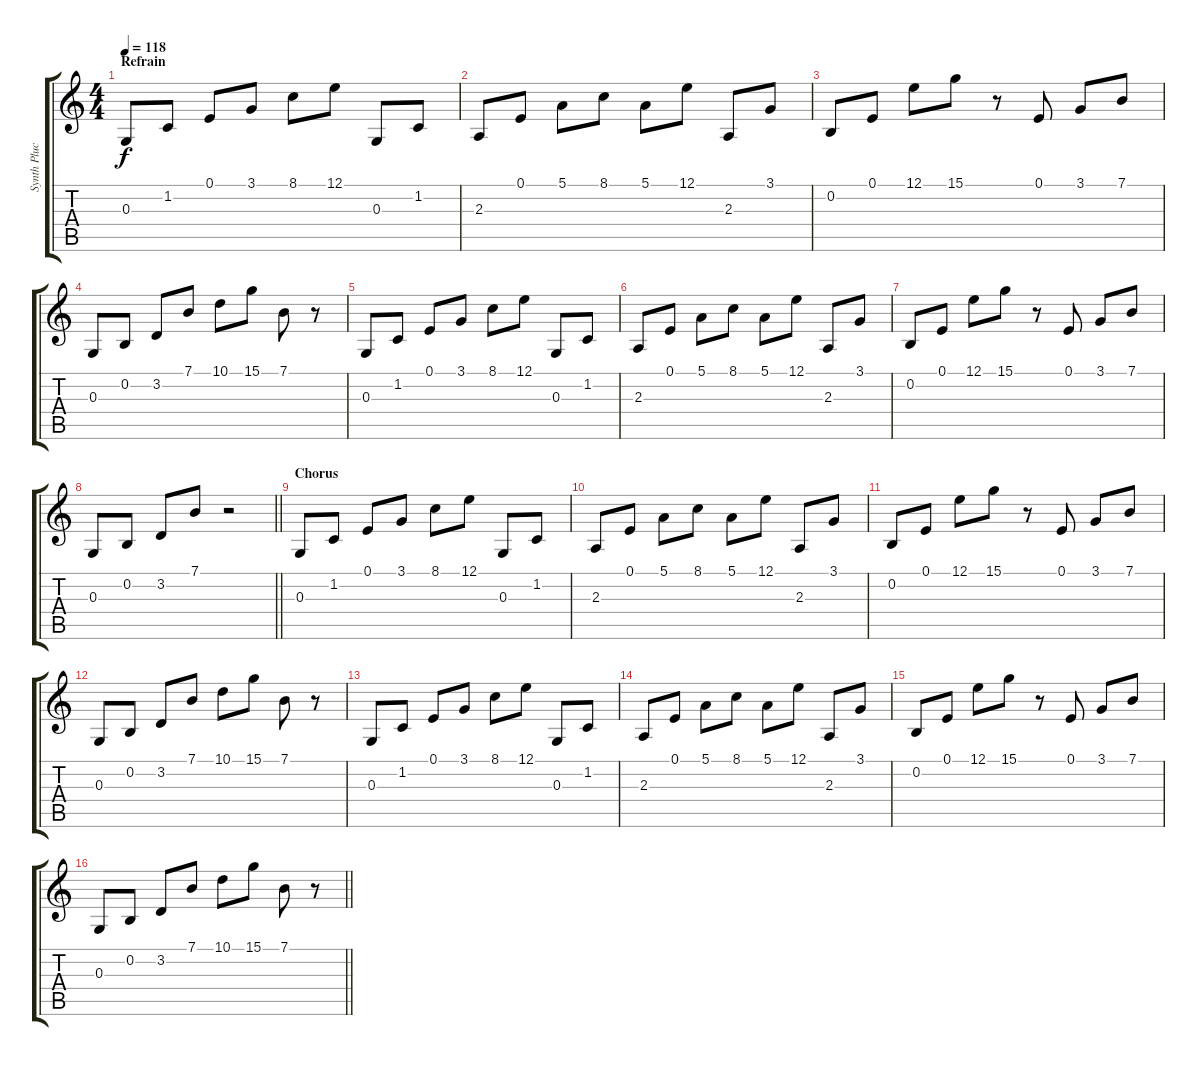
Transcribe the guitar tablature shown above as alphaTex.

\track ("Synth Pluck" "Synth Pluc") {instrument fx1rain}
\staff {score tabs}
\tuning (E4 B3 G3 D3 A2 E2) {hide}
\ts (4 4)
\section ("" "Refrain")
\tempo 118
\clef g2
\ks c
0.3.8{dy f} 1.2.8 0.1.8 3.1.8 8.1.8 12.1.8 0.3.8 1.2.8 |
2.3.8 0.1.8 5.1.8 8.1.8 5.1.8 12.1.8 2.3.8 3.1.8 |
0.2.8 0.1.8 12.1.8 15.1.8 r.8 0.1.8 3.1.8 7.1.8 |
0.3.8 0.2.8 3.2.8 7.1.8 10.1.8 15.1.8 7.1.8 r.8 |
0.3.8 1.2.8 0.1.8 3.1.8 8.1.8 12.1.8 0.3.8 1.2.8 |
2.3.8 0.1.8 5.1.8 8.1.8 5.1.8 12.1.8 2.3.8 3.1.8 |
0.2.8 0.1.8 12.1.8 15.1.8 r.8 0.1.8 3.1.8 7.1.8 |
\barLineRight lightlight
0.3.8 0.2.8 3.2.8 7.1.8 r.2 |
\section ("" "Chorus")
0.3.8{volume 10} 1.2.8 0.1.8 3.1.8 8.1.8 12.1.8 0.3.8 1.2.8 |
2.3.8 0.1.8 5.1.8 8.1.8 5.1.8 12.1.8 2.3.8 3.1.8 |
0.2.8 0.1.8 12.1.8 15.1.8 r.8 0.1.8 3.1.8 7.1.8 |
0.3.8 0.2.8 3.2.8 7.1.8 10.1.8 15.1.8 7.1.8 r.8 |
0.3.8 1.2.8 0.1.8 3.1.8 8.1.8 12.1.8 0.3.8 1.2.8 |
2.3.8 0.1.8 5.1.8 8.1.8 5.1.8 12.1.8 2.3.8 3.1.8 |
0.2.8 0.1.8 12.1.8 15.1.8 r.8 0.1.8 3.1.8 7.1.8 |
\barLineRight lightlight
0.3.8 0.2.8 3.2.8 7.1.8 10.1.8 15.1.8 7.1.8 r.8
